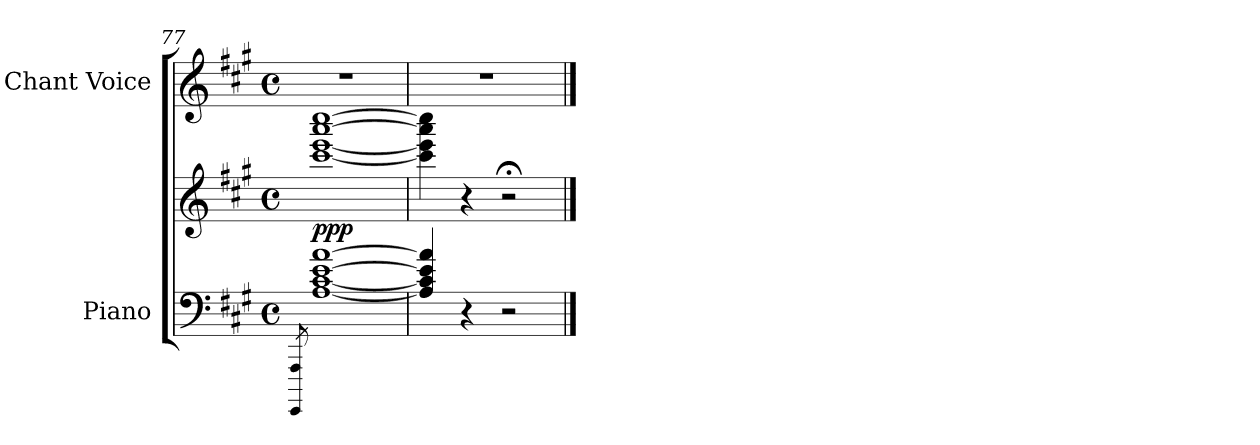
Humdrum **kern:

**kern	**kern	**dynam	**kern
*part2	*part2	*part2	*part1
*staff3	*staff2	*staff2/3	*staff1
*I"Piano	*	*	*I"Chant Voice
*I'Pno	*	*	*
*clefF4	*clefG2	*	*clefG2
*k[f#c#g#]	*k[f#c#g#]	*	*k[f#c#g#]
*M4/4	*M4/4	*	*M4/4
*met(c)	*met(c)	*	*met(c)
=77	=77	=77	=77
8qGGGG#/ 8qAAA/	.	.	.
!	!	!LO:DY:b	!
[1A [1c# [>1e [1a	[1ccc# [<1eee [1aaa [1cccc#	ppp	1r
=78	=78	=78	=78
4A/] 4c#/] 4e/] 4a/]	4ccc#\] 4eee\] 4aaa\] 4cccc#\]	.	1r
4r	4r	.	.
2r	2r;<	.	.
==	==	==	==
*-	*-	*-	*-
